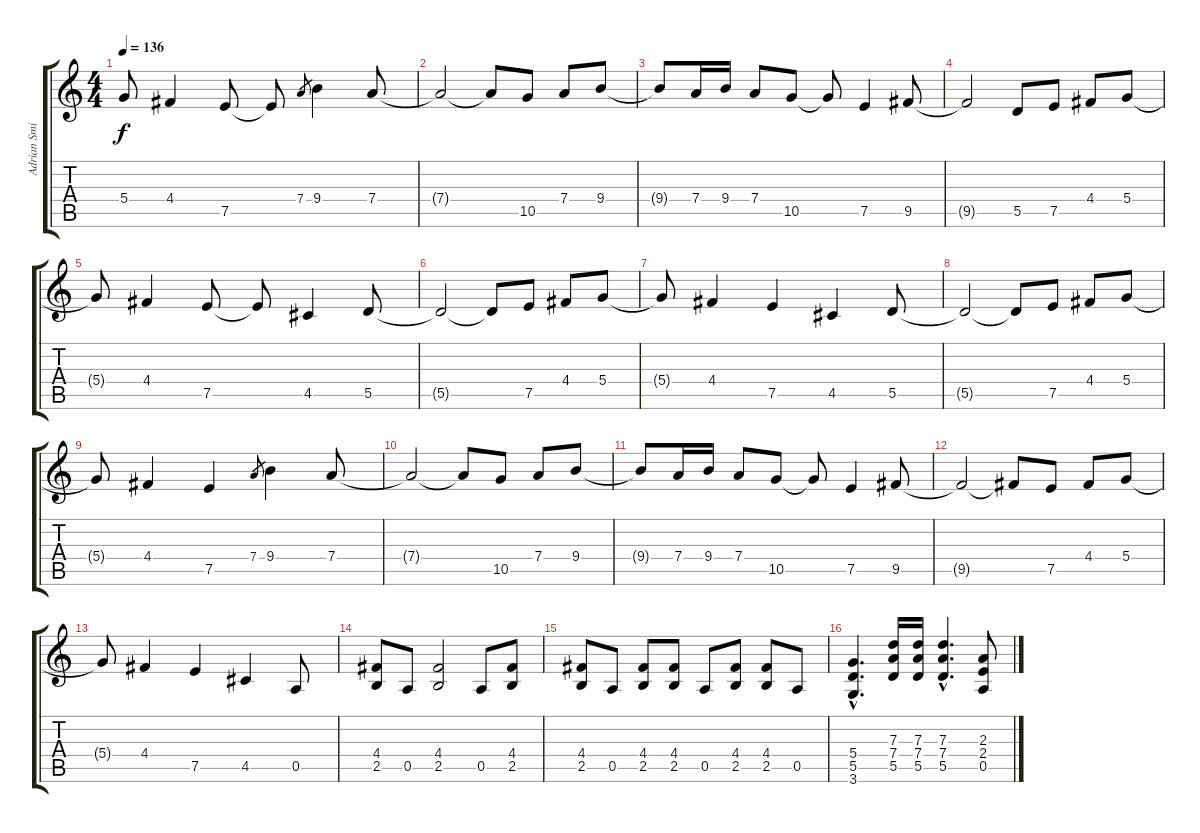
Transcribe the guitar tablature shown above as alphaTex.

\track ("Adrian Smith" "Adrian Smi") {instrument distortionguitar}
\staff {score tabs}
\tuning (E4 B3 G3 D3 A2 E2) {hide}
\ts (4 4)
\tempo 136
\clef g2
\ks c
5.4{t}.8{dy f} 4.4.4 7.5.8 7.5{t}.8 7.4.8{gr} 9.4.4 7.4.8 |
7.4{t}.2 7.4{t}.8 10.5.8 7.4.8 9.4.8 |
9.4{t}.8 7.4.16 9.4.16 7.4.8 10.5.8 10.5{t}.8 7.5.4 9.5.8 |
9.5{t}.2 5.5.8 7.5.8 4.4.8 5.4.8 |
5.4{t}.8 4.4.4 7.5.8 7.5{t}.8 4.5.4 5.5.8 |
5.5{t}.2 5.5{t}.8 7.5.8 4.4.8 5.4.8 |
5.4{t}.8 4.4.4 7.5.4 4.5.4 5.5.8 |
5.5{t}.2 5.5{t}.8 7.5.8 4.4.8 5.4.8 |
5.4{t}.8 4.4.4 7.5.4 7.4.8{gr} 9.4.4 7.4.8 |
7.4{t}.2 7.4{t}.8 10.5.8 7.4.8 9.4.8 |
9.4{t}.8 7.4.16 9.4.16 7.4.8 10.5.8 10.5{t}.8 7.5.4 9.5.8 |
9.5{t}.2 9.5{t}.8 7.5.8 4.4.8 5.4.8 |
5.4{t}.8 4.4.4 7.5.4 4.5.4 0.5.8 |
(4.4 2.5).8 0.5.8 (4.4 2.5).2 0.5.8 (4.4 2.5).8 |
(4.4 2.5).8 0.5.8 (4.4 2.5).8 (4.4 2.5).8 0.5.8 (4.4 2.5).8 (4.4 2.5).8 0.5.8 |
(5.4{hac} 5.5{hac} 3.6{hac}).4{d} (7.3 7.4 5.5).16 (7.3 7.4 5.5).16 (7.3{hac} 7.4{hac} 5.5{hac}).4{d} (2.3 2.4 0.5).8
